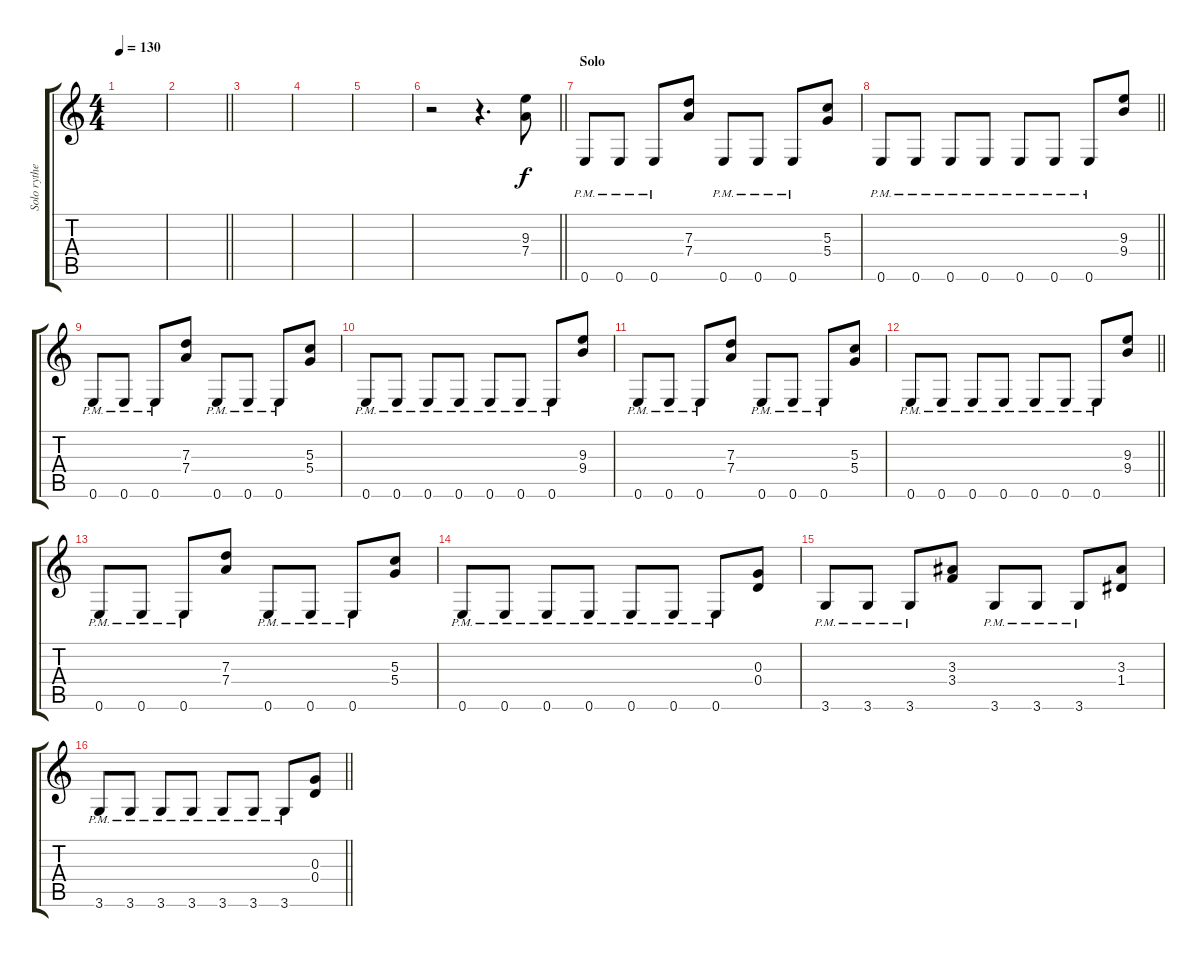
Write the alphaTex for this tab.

\track ("Solo rythem" "Solo rythe") {instrument distortionguitar}
\staff {score tabs}
\tuning (E4 B3 G3 D3 A2 E2) {hide}
\ts (4 4)
\tempo 130
\clef g2
\ks c
|
\barLineRight lightlight
|
|
|
|
\barLineRight lightlight
r.2 r.4{d} (9.3 7.4).8 |
\section ("" "Solo")
0.6{pm}.8 0.6{pm}.8 0.6{pm}.8 (7.3 7.4).8 0.6{pm}.8 0.6{pm}.8 0.6{pm}.8 (5.3 5.4).8 |
\barLineRight lightlight
0.6{pm}.8 0.6{pm}.8 0.6{pm}.8 0.6{pm}.8 0.6{pm}.8 0.6{pm}.8 0.6{pm}.8 (9.3 9.4).8 |
0.6{pm}.8 0.6{pm}.8 0.6{pm}.8 (7.3 7.4).8 0.6{pm}.8 0.6{pm}.8 0.6{pm}.8 (5.3 5.4).8 |
0.6{pm}.8 0.6{pm}.8 0.6{pm}.8 0.6{pm}.8 0.6{pm}.8 0.6{pm}.8 0.6{pm}.8 (9.3 9.4).8 |
0.6{pm}.8 0.6{pm}.8 0.6{pm}.8 (7.3 7.4).8 0.6{pm}.8 0.6{pm}.8 0.6{pm}.8 (5.3 5.4).8 |
\barLineRight lightlight
0.6{pm}.8 0.6{pm}.8 0.6{pm}.8 0.6{pm}.8 0.6{pm}.8 0.6{pm}.8 0.6{pm}.8 (9.3 9.4).8 |
0.6{pm}.8 0.6{pm}.8 0.6{pm}.8 (7.3 7.4).8 0.6{pm}.8 0.6{pm}.8 0.6{pm}.8 (5.3 5.4).8 |
0.6{pm}.8 0.6{pm}.8 0.6{pm}.8 0.6{pm}.8 0.6{pm}.8 0.6{pm}.8 0.6{pm}.8 (0.3 0.4).8 |
3.6{pm}.8 3.6{pm}.8 3.6{pm}.8 (3.3 3.4).8 3.6{pm}.8 3.6{pm}.8 3.6{pm}.8 (3.3 1.4).8 |
\barLineRight lightlight
3.6{pm}.8 3.6{pm}.8 3.6{pm}.8 3.6{pm}.8 3.6{pm}.8 3.6{pm}.8 3.6{pm}.8 (0.3 0.4).8
